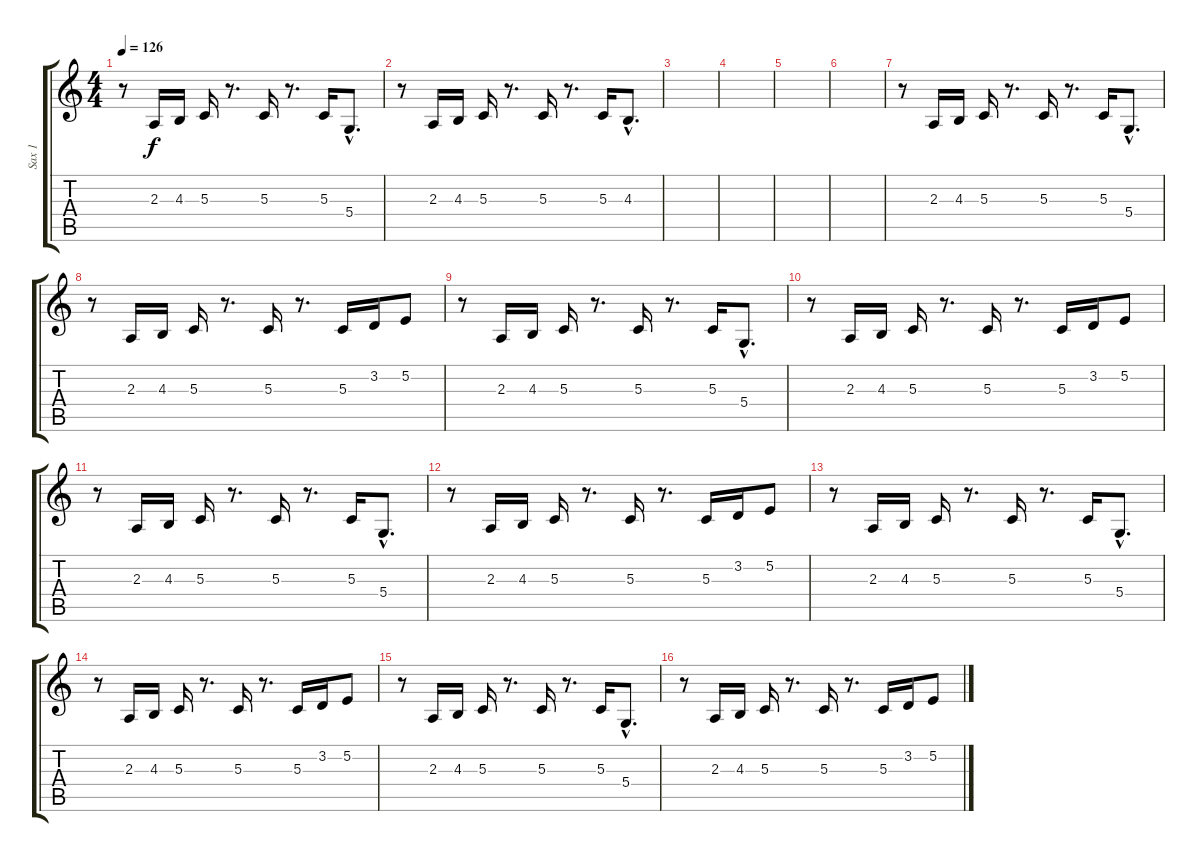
\track ("Sax 1" "Sax 1") {instrument altosax}
\staff {score tabs}
\tuning (E4 B3 G3 D3 A2 E2) {hide}
\ts (4 4)
\tempo 126
\clef g2
\ks c
r.8{dy f} 2.3.16 4.3.16 5.3.16 r.8{d} 5.3.16 r.8{d} 5.3.16 5.4{hac}.8{d} |
r.8 2.3.16 4.3.16 5.3.16 r.8{d} 5.3.16 r.8{d} 5.3.16 4.3{hac}.8{d} |
|
|
|
|
r.8 2.3.16 4.3.16 5.3.16 r.8{d} 5.3.16 r.8{d} 5.3.16 5.4{hac}.8{d} |
r.8 2.3.16 4.3.16 5.3.16 r.8{d} 5.3.16 r.8{d} 5.3.16 3.2.16 5.2.8 |
r.8 2.3.16 4.3.16 5.3.16 r.8{d} 5.3.16 r.8{d} 5.3.16 5.4{hac}.8{d} |
r.8 2.3.16 4.3.16 5.3.16 r.8{d} 5.3.16 r.8{d} 5.3.16 3.2.16 5.2.8 |
r.8 2.3.16 4.3.16 5.3.16 r.8{d} 5.3.16 r.8{d} 5.3.16 5.4{hac}.8{d} |
r.8 2.3.16 4.3.16 5.3.16 r.8{d} 5.3.16 r.8{d} 5.3.16 3.2.16 5.2.8 |
r.8 2.3.16 4.3.16 5.3.16 r.8{d} 5.3.16 r.8{d} 5.3.16 5.4{hac}.8{d} |
r.8 2.3.16 4.3.16 5.3.16 r.8{d} 5.3.16 r.8{d} 5.3.16 3.2.16 5.2.8 |
r.8 2.3.16 4.3.16 5.3.16 r.8{d} 5.3.16 r.8{d} 5.3.16 5.4{hac}.8{d} |
r.8 2.3.16 4.3.16 5.3.16 r.8{d} 5.3.16 r.8{d} 5.3.16 3.2.16 5.2.8
